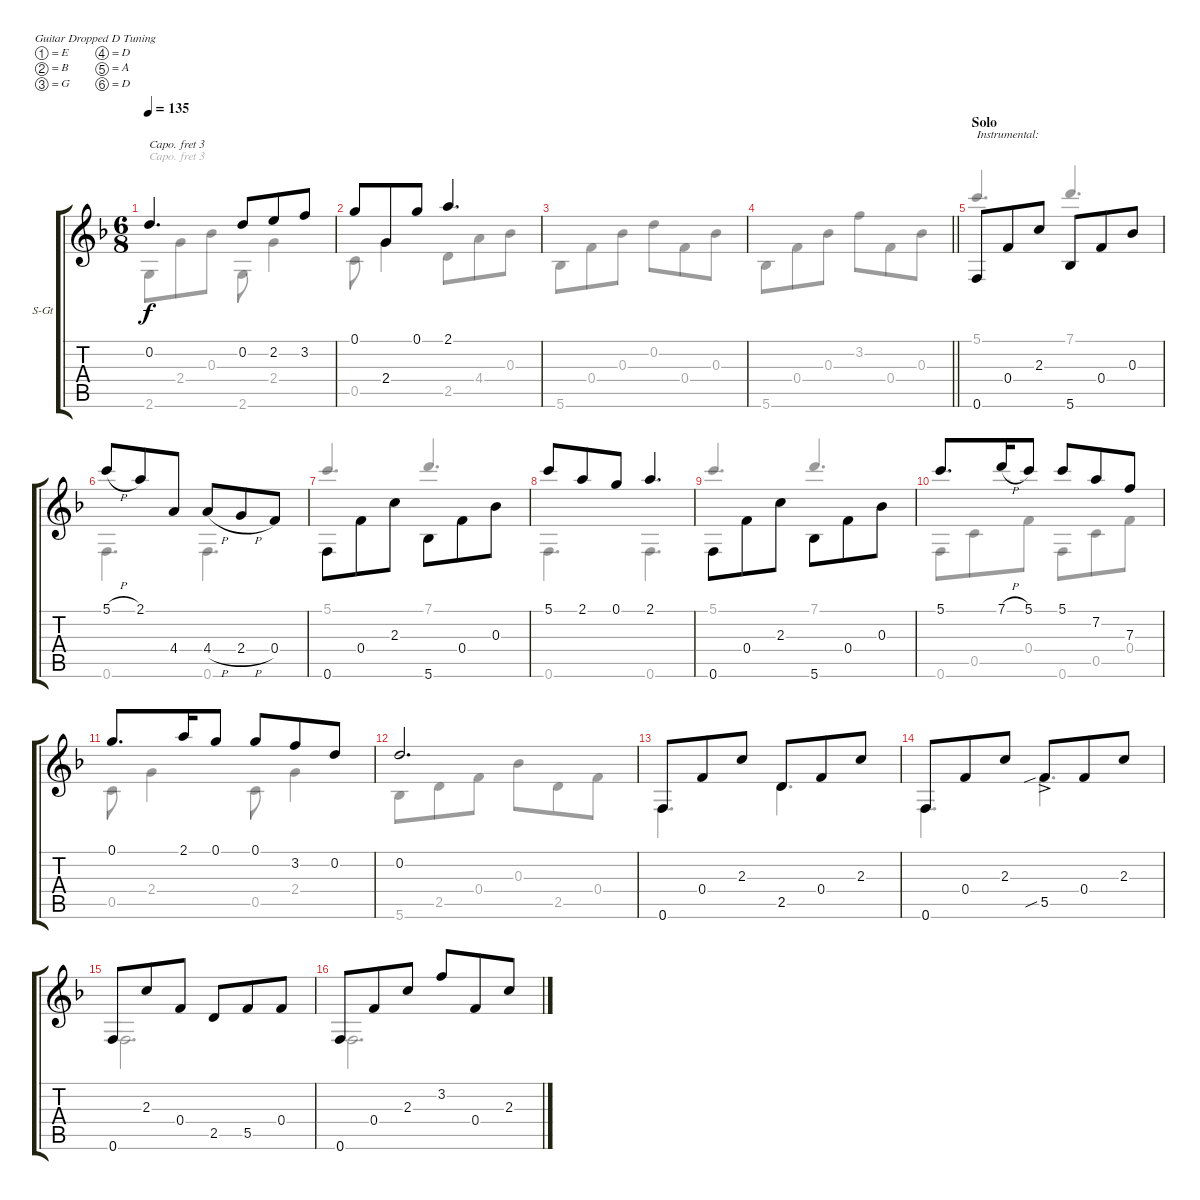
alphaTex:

\defaultSystemsLayout 4
\bracketExtendMode groupsimilarinstruments
\firstSystemTrackNameOrientation horizontal
\otherSystemsTrackNameOrientation horizontal
\track ("Steel Guitar" "S-Gt") {instrument acousticguitarsteel}
\staff {score tabs}
\capo 3
\tuning (E4 B3 G3 D3 A2 D2)
\voice
\ts (6 8)
\tempo 135
\clef g2
\ks f
0.2.4{d dy f} 0.2.8 2.2.8 3.2.8 |
0.1.8 2.4.8 0.1.8 2.1.4{d} |
|
\barLineRight lightlight
|
\section ("" "Solo")
0.6.8{txt "Instrumental:"} 0.4.8 2.3.8 5.6.8 0.4.8 0.3.8 |
5.1{h}.8 2.1.8 4.4.8 4.4{h}.8 2.4{h}.8 0.4.8 |
0.6.8{beam invert} 0.4.8 2.3.8 5.6.8{beam invert} 0.4.8 0.3.8 |
5.1.8 2.1.8 0.1.8 2.1.4{d} |
0.6.8{beam invert} 0.4.8 2.3.8 5.6.8{beam invert} 0.4.8 0.3.8 |
5.1.8{d} 7.1{h}.16 5.1.8 5.1.8 7.2.8 7.3.8 |
0.1.8{d} 2.1.16 0.1.8 0.1.8 3.2.8 0.2.8 |
0.2.2{d} |
0.6.8 0.4.8 2.3.8 2.5.8 0.4.8 2.3.8 |
0.6.8 0.4.8 2.3.8 5.5{sib ac}.8 0.4.8 2.3.8 |
0.6.8 2.3.8 0.4.8 2.5.8 5.5.8 0.4.8 |
0.6.8 0.4.8 2.3.8 3.2.8 0.4.8 2.3.8
\voice
\clef g2
\ottava regular
\simile none
\ks f
2.6.8{dy f} 2.4.8 0.3.8 2.6.8 2.4.4 |
0.5.8 2.4.4 2.5.8 4.4.8 0.3.8 |
5.6.8 0.4.8 0.3.8 0.2.8 0.4.8 0.3.8 |
\barLineRight lightlight
5.6.8 0.4.8 0.3.8 3.2.8 0.4.8 0.3.8 |
5.1.4{d beam invert} 7.1.4{d beam invert} |
0.6.4{d} 0.6.4{d} |
5.1.4{d beam invert} 7.1.4{d beam invert} |
0.6.4{d} 0.6.4{d} |
5.1.4{d beam invert} 7.1.4{d beam invert} |
0.6.8 0.5.8 0.4.8 0.6.8 0.5.8 0.4.8 |
0.5.8 2.4.4 0.5.8 2.4.4 |
5.6.8 2.5.8 0.4.8 0.3.8 2.5.8 0.4.8 |
0.6.4{d} 2.5.4{d} |
0.6.4{d} 5.5.4{d} |
0.6.2{d} |
0.6.2{d}
